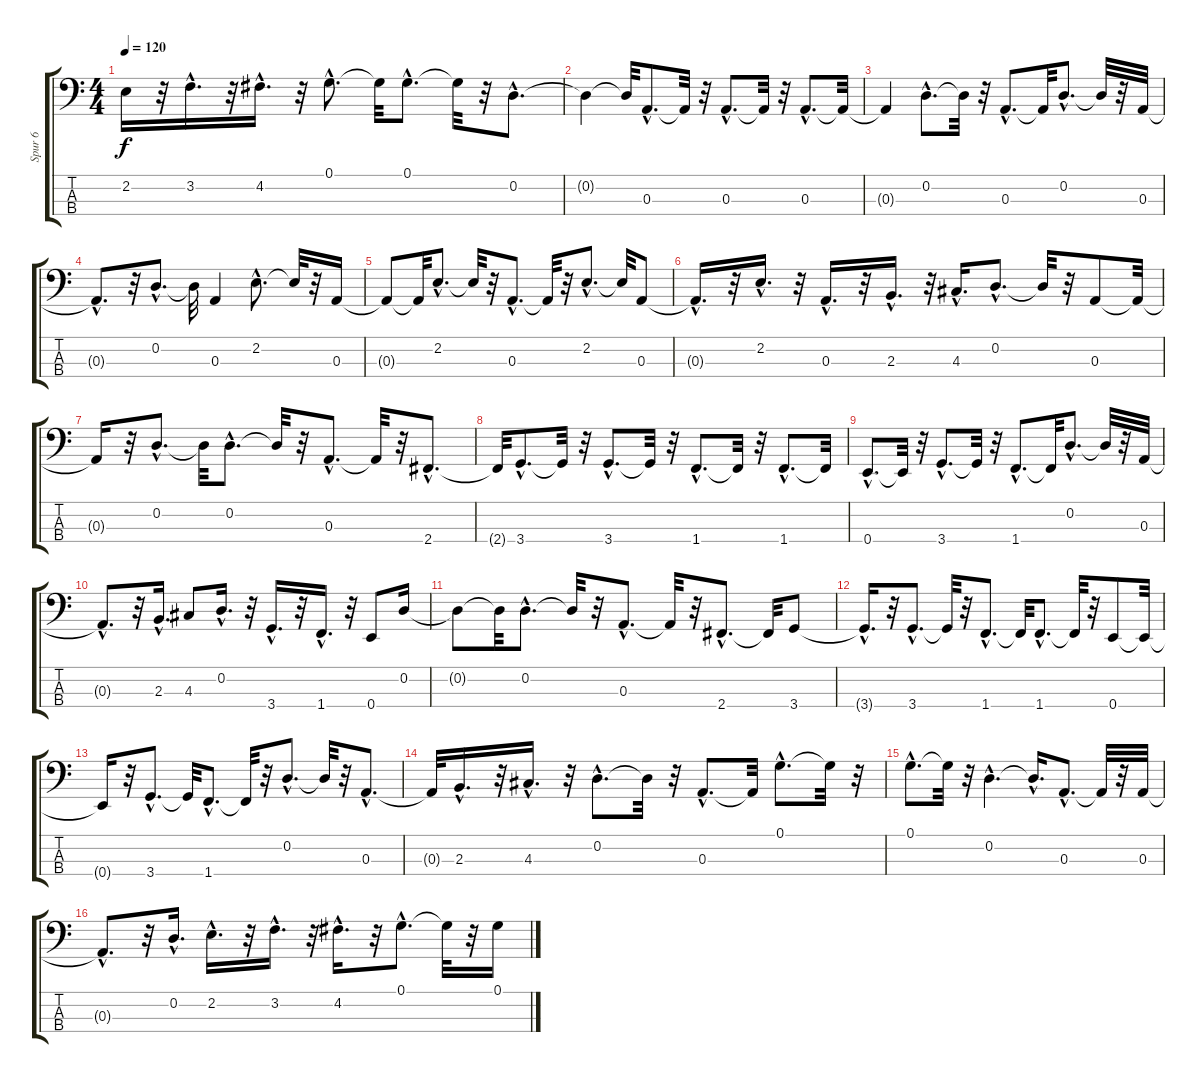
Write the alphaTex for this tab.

\track ("Spur 6" "Spur 6") {instrument electricbassfinger}
\staff {score tabs}
\tuning (G2 D2 A1 E1) {hide}
\ts (4 4)
\tempo 120
\clef f4
\ks c
2.2{t}.16{dy f} r.32 3.2{hac}.16{d} r.32 4.2{hac}.16{d} r.32 0.1{hac}.8{d} 0.1{t}.32 0.1{hac}.8{d} 0.1{t}.32 r.32 0.2{hac}.8{d} |
0.2{t}.4 0.2{t}.32 0.3{hac}.8{d} 0.3{t}.32 r.32 0.3{hac}.8{d} 0.3{t}.32 r.32 0.3{hac}.8{d} 0.3{t}.32 |
0.3{t}.4 0.2{hac}.8{d} 0.2{t}.32 r.32 0.3{hac}.8{d} 0.3{t}.32 0.2{hac}.8{d} 0.2{t}.32 r.32 0.3.32 |
0.3{hac t}.8{d} r.32 0.2{hac}.8{d} 0.2{t}.32 0.3.4 2.2{hac}.8{d} 2.2{t}.32 r.32 0.3.16 |
0.3{t}.8 0.3{t}.32 2.2{hac}.8{d} 2.2{t}.32 r.32 0.3{hac}.8{d} 0.3{t}.32 r.32 2.2{hac}.8{d} 2.2{t}.32 0.3.8 |
0.3{hac t}.16{d} r.32 2.2{hac}.16{d} r.32 0.3{hac}.16{d} r.32 2.3{hac}.16{d} r.32 4.3{hac}.16{d} 0.2{hac}.8{d} 0.2{t}.32 r.32 0.3.8 0.3{t}.32 |
0.3{t}.16 r.32 0.2{hac}.8{d} 0.2{t}.32 0.2{hac}.8{d} 0.2{t}.32 r.32 0.3{hac}.8{d} 0.3{t}.32 r.32 2.4{hac}.8{d} |
2.4{t}.32 3.4{hac}.8{d} 3.4{t}.32 r.32 3.4{hac}.8{d} 3.4{t}.32 r.32 1.4{hac}.8{d} 1.4{t}.32 r.32 1.4{hac}.8{d} 1.4{t}.32 |
0.4{hac}.8{d} 0.4{t}.32 r.32 3.4{hac}.8{d} 3.4{t}.32 r.32 1.4{hac}.8{d} 1.4{t}.32 0.2{hac}.8{d} 0.2{t}.32 r.32 0.3.32 |
0.3{hac t}.8{d} r.32 2.3{hac}.16{d} 4.3.8 0.2{hac}.16{d} r.32 3.4{hac}.16{d} r.32 1.4{hac}.16{d} r.32 0.4.8 0.2.16 |
0.2{t}.8 0.2{t}.32 0.2{hac}.8{d} 0.2{t}.32 r.32 0.3{hac}.8{d} 0.3{t}.32 r.32 2.4{hac}.8{d} 2.4{t}.32 3.4.8 |
3.4{hac t}.16{d} r.32 3.4{hac}.8{d} 3.4{t}.32 r.32 1.4{hac}.8{d} 1.4{t}.32 1.4{hac}.8{d} 1.4{t}.32 r.32 0.4.8 0.4{t}.32 |
0.4{t}.16 r.32 3.4{hac}.8{d} 3.4{t}.32 1.4{hac}.8{d} 1.4{t}.32 r.32 0.2{hac}.8{d} 0.2{t}.32 r.32 0.3{hac}.8{d} |
0.3{t}.32 2.3{hac}.16{d} r.32 4.3{hac}.16{d} r.32 0.2{hac}.8{d} 0.2{t}.32 r.32 0.3{hac}.8{d} 0.3{t}.32 0.1{hac}.8{d} 0.1{t}.32 r.32 |
0.1{hac}.8{d} 0.1{t}.32 r.32 0.2{hac}.4{d} 0.2{hac t}.16{d} 0.3{hac}.8{d} 0.3{t}.32 r.32 0.3.32 |
0.3{hac t}.8{d} r.32 0.2{hac}.16{d} 2.2{hac}.16{d} r.32 3.2{hac}.16{d} r.32 4.2{hac}.16{d} r.32 0.1{hac}.8{d} 0.1{t}.32 r.32 0.1.16
